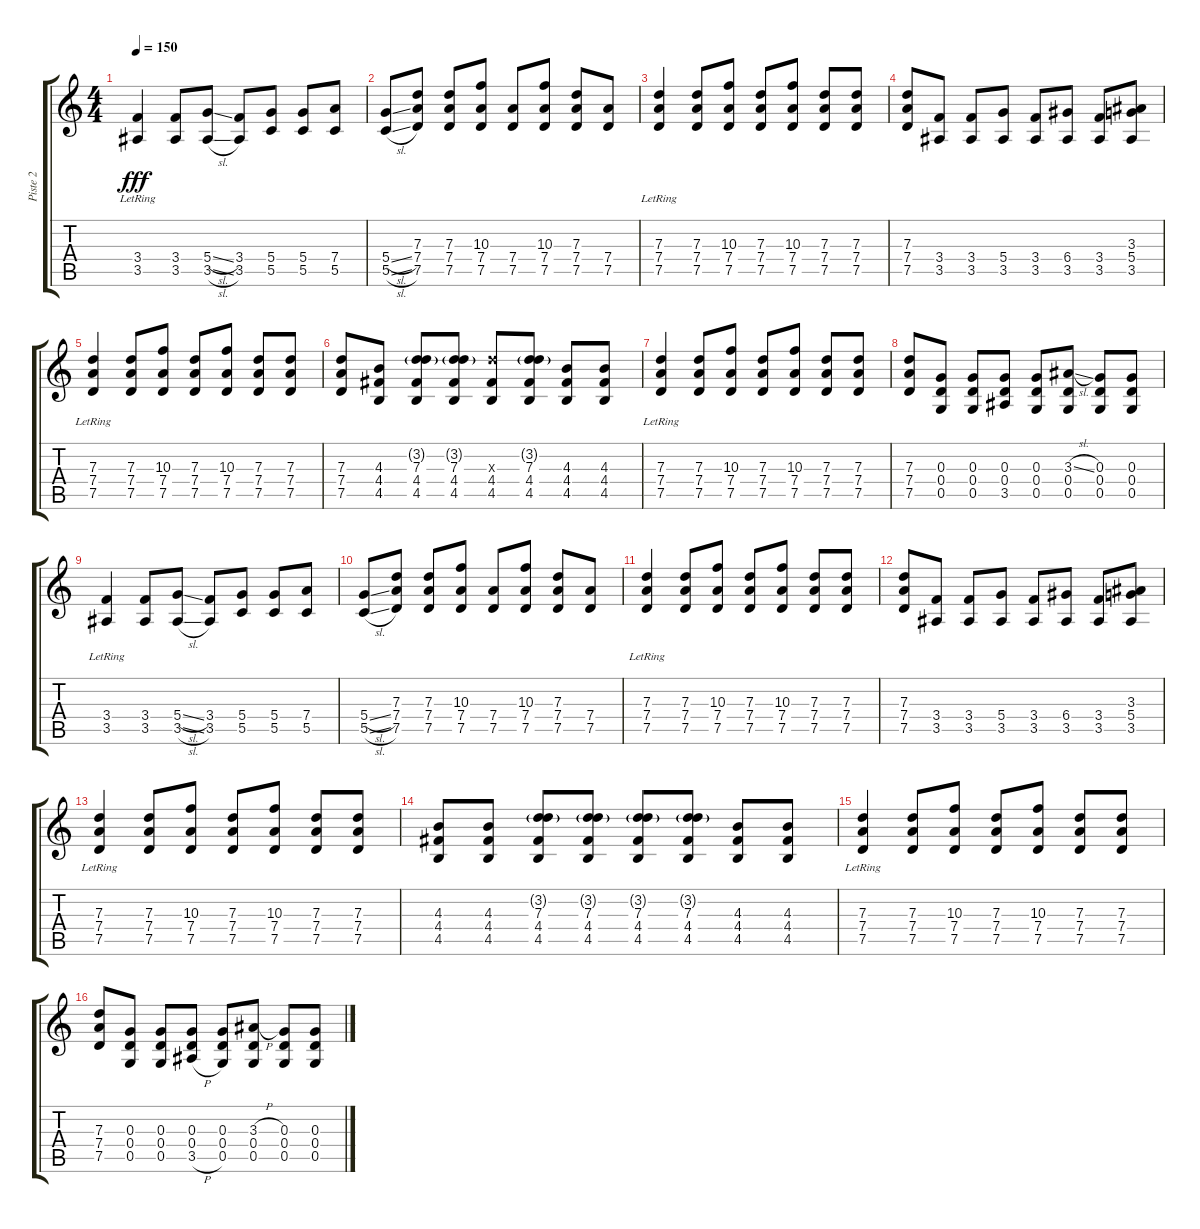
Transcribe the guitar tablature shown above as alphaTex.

\track ("Piste 2" "Piste 2") {instrument electricguitarjazz}
\staff {score tabs}
\tuning (E4 B3 G3 D3 G2 E2) {hide}
\ts (4 4)
\tempo 150
\clef g2
\ks c
(3.4{lr} 3.5{lr}).4{dy fff} (3.4 3.5).8 (5.4{sl} 3.5{sl}).8 (3.4 3.5).8 (5.4 5.5).8 (5.4 5.5).8 (7.4 5.5).8 |
(5.4{sl} 5.5{sl}).8 (7.3 7.4 7.5).8 (7.3 7.4 7.5).8 (10.3 7.4 7.5).8 (7.4 7.5).8 (10.3 7.4 7.5).8 (7.3 7.4 7.5).8 (7.4 7.5).8 |
(7.3{lr} 7.4{lr} 7.5{lr}).4 (7.3 7.4 7.5).8 (10.3 7.4 7.5).8 (7.3 7.4 7.5).8 (10.3 7.4 7.5).8 (7.3 7.4 7.5).8 (7.3 7.4 7.5).8 |
(7.3 7.4 7.5).8 (3.4 3.5).8 (3.4 3.5).8 (5.4 3.5).8 (3.4 3.5).8 (6.4 3.5).8 (3.4 3.5).8 (3.3 5.4 3.5).8 |
(7.3{lr} 7.4{lr} 7.5{lr}).4 (7.3 7.4 7.5).8 (10.3 7.4 7.5).8 (7.3 7.4 7.5).8 (10.3 7.4 7.5).8 (7.3 7.4 7.5).8 (7.3 7.4 7.5).8 |
(7.3 7.4 7.5).8 (4.3 4.4 4.5).8 (3.2{g} 7.3 4.4 4.5).8 (3.2{g} 7.3 4.4 4.5).8 (7.3{x} 4.4 4.5).8 (3.2{g} 7.3 4.4 4.5).8 (4.3 4.4 4.5).8 (4.3 4.4 4.5).8 |
(7.3{lr} 7.4{lr} 7.5{lr}).4 (7.3 7.4 7.5).8 (10.3 7.4 7.5).8 (7.3 7.4 7.5).8 (10.3 7.4 7.5).8 (7.3 7.4 7.5).8 (7.3 7.4 7.5).8 |
(7.3 7.4 7.5).8 (0.3 0.4 0.5).8 (0.3 0.4 0.5).8 (0.3 0.4 3.5).8 (0.3 0.4 0.5).8 (3.3{sl} 0.4 0.5).8 (0.3 0.4 0.5).8 (0.3 0.4 0.5).8 |
(3.4{lr} 3.5{lr}).4 (3.4 3.5).8 (5.4{sl} 3.5{sl}).8 (3.4 3.5).8 (5.4 5.5).8 (5.4 5.5).8 (7.4 5.5).8 |
(5.4{sl} 5.5{sl}).8 (7.3 7.4 7.5).8 (7.3 7.4 7.5).8 (10.3 7.4 7.5).8 (7.4 7.5).8 (10.3 7.4 7.5).8 (7.3 7.4 7.5).8 (7.4 7.5).8 |
(7.3{lr} 7.4{lr} 7.5{lr}).4 (7.3 7.4 7.5).8 (10.3 7.4 7.5).8 (7.3 7.4 7.5).8 (10.3 7.4 7.5).8 (7.3 7.4 7.5).8 (7.3 7.4 7.5).8 |
(7.3 7.4 7.5).8 (3.4 3.5).8 (3.4 3.5).8 (5.4 3.5).8 (3.4 3.5).8 (6.4 3.5).8 (3.4 3.5).8 (3.3 5.4 3.5).8 |
(7.3{lr} 7.4{lr} 7.5{lr}).4 (7.3 7.4 7.5).8 (10.3 7.4 7.5).8 (7.3 7.4 7.5).8 (10.3 7.4 7.5).8 (7.3 7.4 7.5).8 (7.3 7.4 7.5).8 |
(4.3 4.4 4.5).8 (4.3 4.4 4.5).8 (3.2{g} 7.3 4.4 4.5).8 (3.2{g} 7.3 4.4 4.5).8 (3.2{g} 7.3 4.4 4.5).8 (3.2{g} 7.3 4.4 4.5).8 (4.3 4.4 4.5).8 (4.3 4.4 4.5).8 |
(7.3{lr} 7.4{lr} 7.5{lr}).4 (7.3 7.4 7.5).8 (10.3 7.4 7.5).8 (7.3 7.4 7.5).8 (10.3 7.4 7.5).8 (7.3 7.4 7.5).8 (7.3 7.4 7.5).8 |
(7.3 7.4 7.5).8 (0.3 0.4 0.5).8 (0.3 0.4 0.5).8 (0.3 0.4 3.5{h}).8 (0.3 0.4 0.5).8 (3.3{h} 0.4 0.5).8 (0.3 0.4 0.5).8 (0.3 0.4 0.5).8
